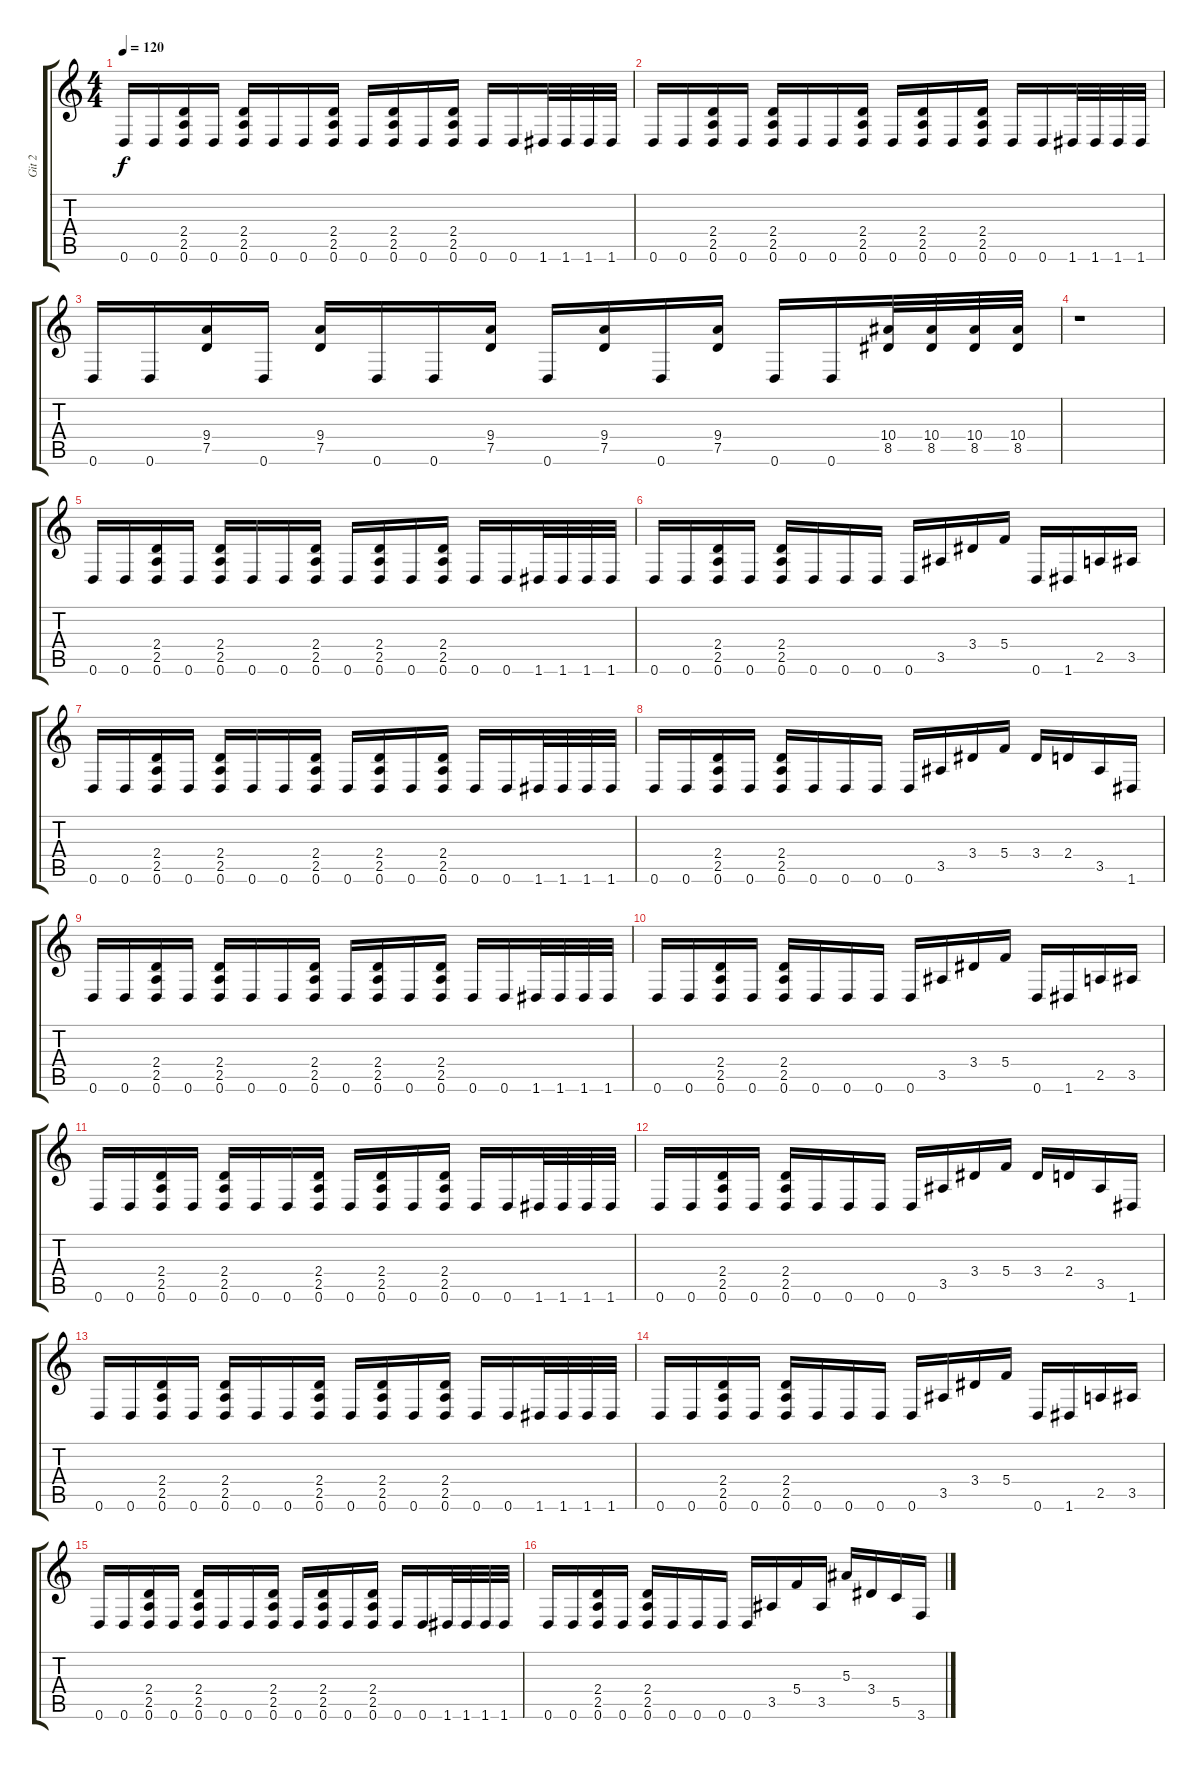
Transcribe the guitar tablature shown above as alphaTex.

\track ("Git 2" "Git 2") {instrument distortionguitar}
\staff {score tabs}
\tuning (D4 A3 F3 C3 G2 D2) {hide}
\ts (4 4)
\tempo 120
\clef g2
\ks c
0.6.16{dy f} 0.6.16 (2.4 2.5 0.6).16 0.6.16 (2.4 2.5 0.6).16 0.6.16 0.6.16 (2.4 2.5 0.6).16 0.6.16 (2.4 2.5 0.6).16 0.6.16 (2.4 2.5 0.6).16 0.6.16 0.6.16 1.6.32 1.6.32 1.6.32 1.6.32 |
0.6.16 0.6.16 (2.4 2.5 0.6).16 0.6.16 (2.4 2.5 0.6).16 0.6.16 0.6.16 (2.4 2.5 0.6).16 0.6.16 (2.4 2.5 0.6).16 0.6.16 (2.4 2.5 0.6).16 0.6.16 0.6.16 1.6.32 1.6.32 1.6.32 1.6.32 |
0.6.16 0.6.16 (9.4 7.5).16 0.6.16 (9.4 7.5).16 0.6.16 0.6.16 (9.4 7.5).16 0.6.16 (9.4 7.5).16 0.6.16 (9.4 7.5).16 0.6.16 0.6.16 (10.4 8.5).32 (10.4 8.5).32 (10.4 8.5).32 (10.4 8.5).32 |
r.1 |
0.6.16 0.6.16 (2.4 2.5 0.6).16 0.6.16 (2.4 2.5 0.6).16 0.6.16 0.6.16 (2.4 2.5 0.6).16 0.6.16 (2.4 2.5 0.6).16 0.6.16 (2.4 2.5 0.6).16 0.6.16 0.6.16 1.6.32 1.6.32 1.6.32 1.6.32 |
0.6.16 0.6.16 (2.4 2.5 0.6).16 0.6.16 (2.4 2.5 0.6).16 0.6.16 0.6.16 0.6.16 0.6.16 3.5.16 3.4.16 5.4.16 0.6.16 1.6.16 2.5.16 3.5.16 |
0.6.16 0.6.16 (2.4 2.5 0.6).16 0.6.16 (2.4 2.5 0.6).16 0.6.16 0.6.16 (2.4 2.5 0.6).16 0.6.16 (2.4 2.5 0.6).16 0.6.16 (2.4 2.5 0.6).16 0.6.16 0.6.16 1.6.32 1.6.32 1.6.32 1.6.32 |
0.6.16 0.6.16 (2.4 2.5 0.6).16 0.6.16 (2.4 2.5 0.6).16 0.6.16 0.6.16 0.6.16 0.6.16 3.5.16 3.4.16 5.4.16 3.4.16 2.4.16 3.5.16 1.6.16 |
0.6.16 0.6.16 (2.4 2.5 0.6).16 0.6.16 (2.4 2.5 0.6).16 0.6.16 0.6.16 (2.4 2.5 0.6).16 0.6.16 (2.4 2.5 0.6).16 0.6.16 (2.4 2.5 0.6).16 0.6.16 0.6.16 1.6.32 1.6.32 1.6.32 1.6.32 |
0.6.16 0.6.16 (2.4 2.5 0.6).16 0.6.16 (2.4 2.5 0.6).16 0.6.16 0.6.16 0.6.16 0.6.16 3.5.16 3.4.16 5.4.16 0.6.16 1.6.16 2.5.16 3.5.16 |
0.6.16 0.6.16 (2.4 2.5 0.6).16 0.6.16 (2.4 2.5 0.6).16 0.6.16 0.6.16 (2.4 2.5 0.6).16 0.6.16 (2.4 2.5 0.6).16 0.6.16 (2.4 2.5 0.6).16 0.6.16 0.6.16 1.6.32 1.6.32 1.6.32 1.6.32 |
0.6.16 0.6.16 (2.4 2.5 0.6).16 0.6.16 (2.4 2.5 0.6).16 0.6.16 0.6.16 0.6.16 0.6.16 3.5.16 3.4.16 5.4.16 3.4.16 2.4.16 3.5.16 1.6.16 |
0.6.16 0.6.16 (2.4 2.5 0.6).16 0.6.16 (2.4 2.5 0.6).16 0.6.16 0.6.16 (2.4 2.5 0.6).16 0.6.16 (2.4 2.5 0.6).16 0.6.16 (2.4 2.5 0.6).16 0.6.16 0.6.16 1.6.32 1.6.32 1.6.32 1.6.32 |
0.6.16 0.6.16 (2.4 2.5 0.6).16 0.6.16 (2.4 2.5 0.6).16 0.6.16 0.6.16 0.6.16 0.6.16 3.5.16 3.4.16 5.4.16 0.6.16 1.6.16 2.5.16 3.5.16 |
0.6.16 0.6.16 (2.4 2.5 0.6).16 0.6.16 (2.4 2.5 0.6).16 0.6.16 0.6.16 (2.4 2.5 0.6).16 0.6.16 (2.4 2.5 0.6).16 0.6.16 (2.4 2.5 0.6).16 0.6.16 0.6.16 1.6.32 1.6.32 1.6.32 1.6.32 |
0.6.16 0.6.16 (2.4 2.5 0.6).16 0.6.16 (2.4 2.5 0.6).16 0.6.16 0.6.16 0.6.16 0.6.16 3.5.16 5.4.16 3.5.16 5.3.16 3.4.16 5.5.16 3.6.16
